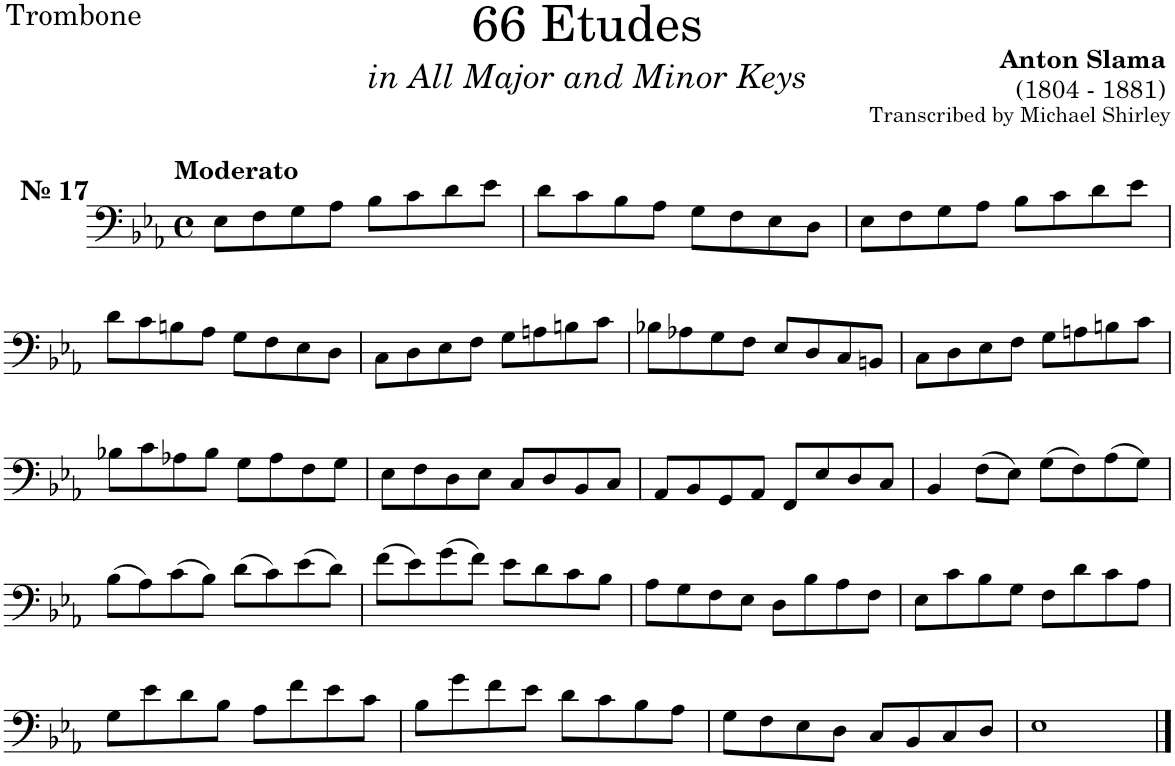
**kern
*part1
*staff1
*I"Trombone
*I'Tbn.
*clefF4
*k[b-e-a-]
*M4/4
*met(c)
=1
!LO:TX:a:B:t=№ 17
!LO:TX:a:B:t=Moderato
8E-\L
8F\
8G\
8A-\J
8B-\L
8c\
8d\
8e-\J
=2
8d\L
8c\
8B-\
8A-\J
8G\L
8F\
8E-\
8D\J
=3
8E-\L
8F\
8G\
8A-\J
8B-\L
8c\
8d\
8e-\J
!!LO:LB:g=z
=4
8d\L
8c\
8Bn\
8A-\J
8G\L
8F\
8E-\
8D\J
=5
8C\L
8D\
8E-\
8F\J
8G\L
8An\
8Bn\
8c\J
=6
8B-X\L
8A-X\
8G\
8F\J
8E-/L
8D/
8C/
8BBn/J
=7
8C\L
8D\
8E-\
8F\J
8G\L
8An\
8Bn\
8c\J
!!LO:LB:g=z
=8
8B-X\L
8c\
8A-X\
8B-\J
8G\L
8A-\
8F\
8G\J
=9
8E-\L
8F\
8D\
8E-\J
8C/L
8D/
8BB-/
8C/J
=10
8AA-/L
8BB-/
8GG/
8AA-/J
8FF/L
8E-/
8D/
8C/J
=11
4BB-/
(>8F\L
8E-\J)
(>8G\L
8F\)
(>8A-\
8G\J)
!!LO:LB:g=z
=12
(>8B-\L
8A-\)
(>8c\
8B-\J)
(>8d\L
8c\)
(>8e-\
8d\J)
=13
(>8f\L
8e-\)
(>8g\
8f\J)
8e-\L
8d\
8c\
8B-\J
=14
8A-\L
8G\
8F\
8E-\J
8D\L
8B-\
8A-\
8F\J
=15
8E-\L
8c\
8B-\
8G\J
8F\L
8d\
8c\
8A-\J
!!LO:LB:g=z
=16
8G\L
8e-\
8d\
8B-\J
8A-\L
8f\
8e-\
8c\J
=17
8B-\L
8g\
8f\
8e-\J
8d\L
8c\
8B-\
8A-\J
=18
8G\L
8F\
8E-\
8D\J
8C/L
8BB-/
8C/
8D/J
=19
1E-
==
*-
